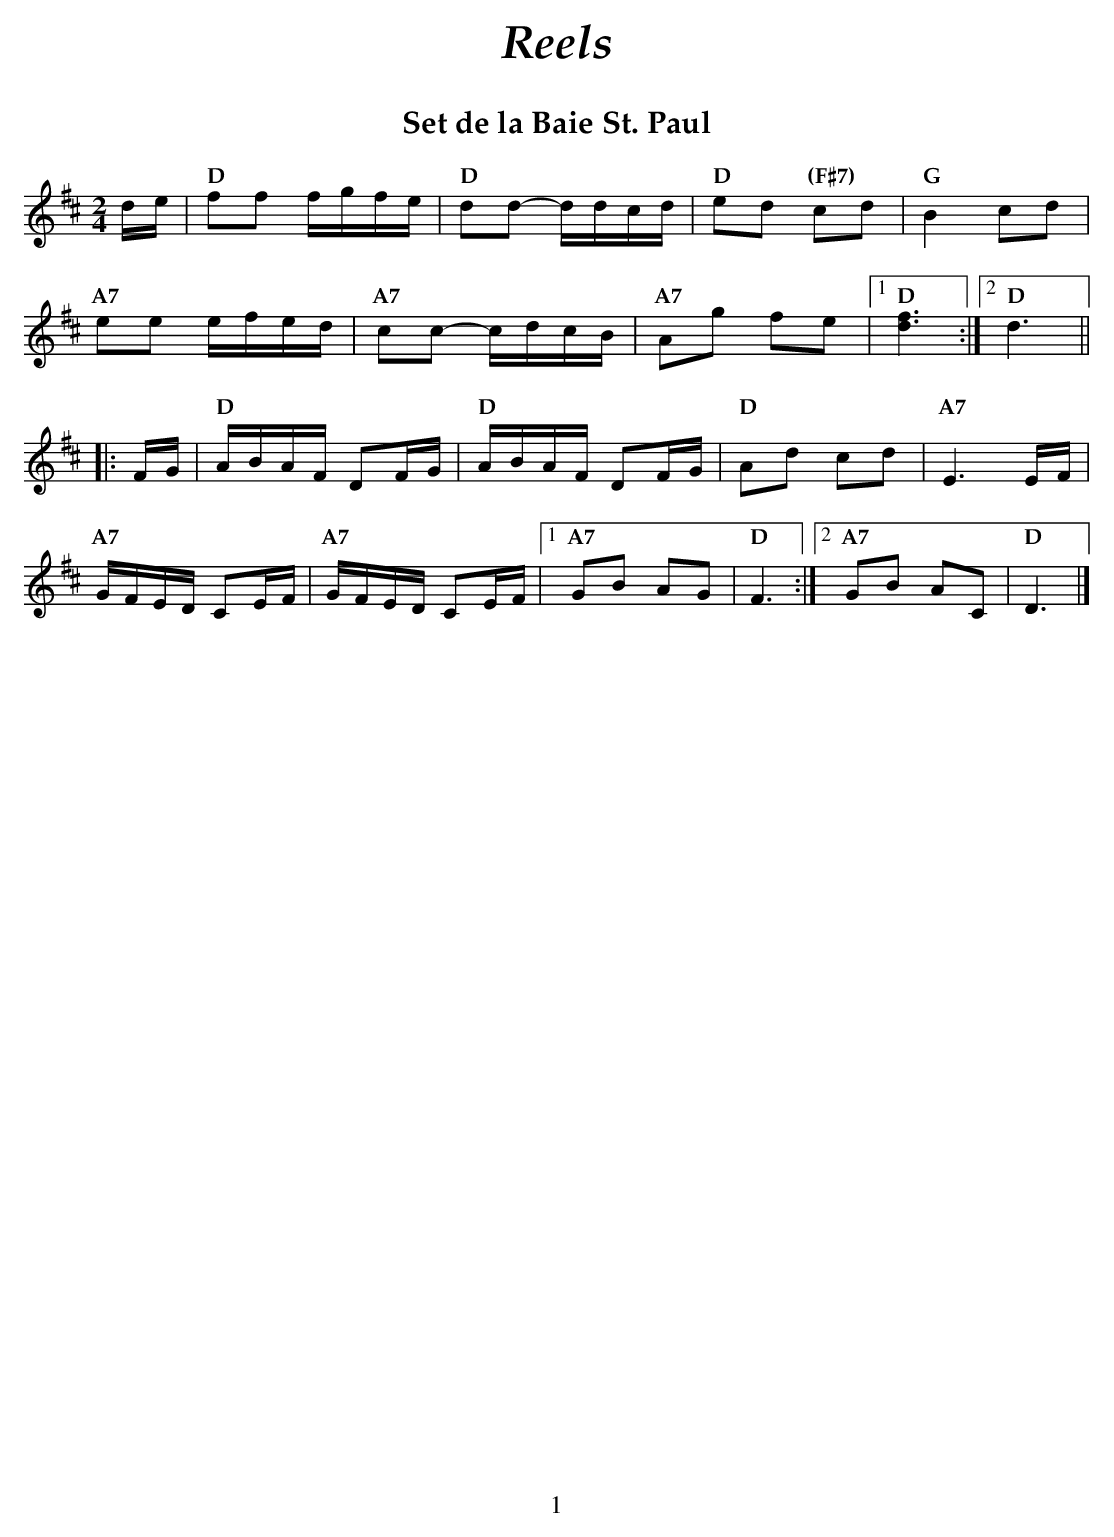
X:1
T:Set de la Baie St. Paul
M:2/4
L:1/16
K:D
  de |\
"D"  f2f2 fgfe | "D"  d2d2- ddcd | "D"  e2d2 "(F#7)" c2d2 |  "G"  B4 c2d2 |
"A7" e2e2 efed | "A7" c2c2- cdcB | "A7" A2g2 f2e2 |1 "D"   [d6f6] :|2 "D" d6 ||
|:FG |\
"D"  ABAF D2FG | "D"  ABAF D2FG  | "D"  A2d2 c2d2  | "A7" E6 EF |
"A7" GFED C2EF | "A7" GFED C2EF  |1 "A7" G2B2 A2G2 | "D"  F6   :|2 "A7" G2B2 A2C2 | "D" D6 |]
